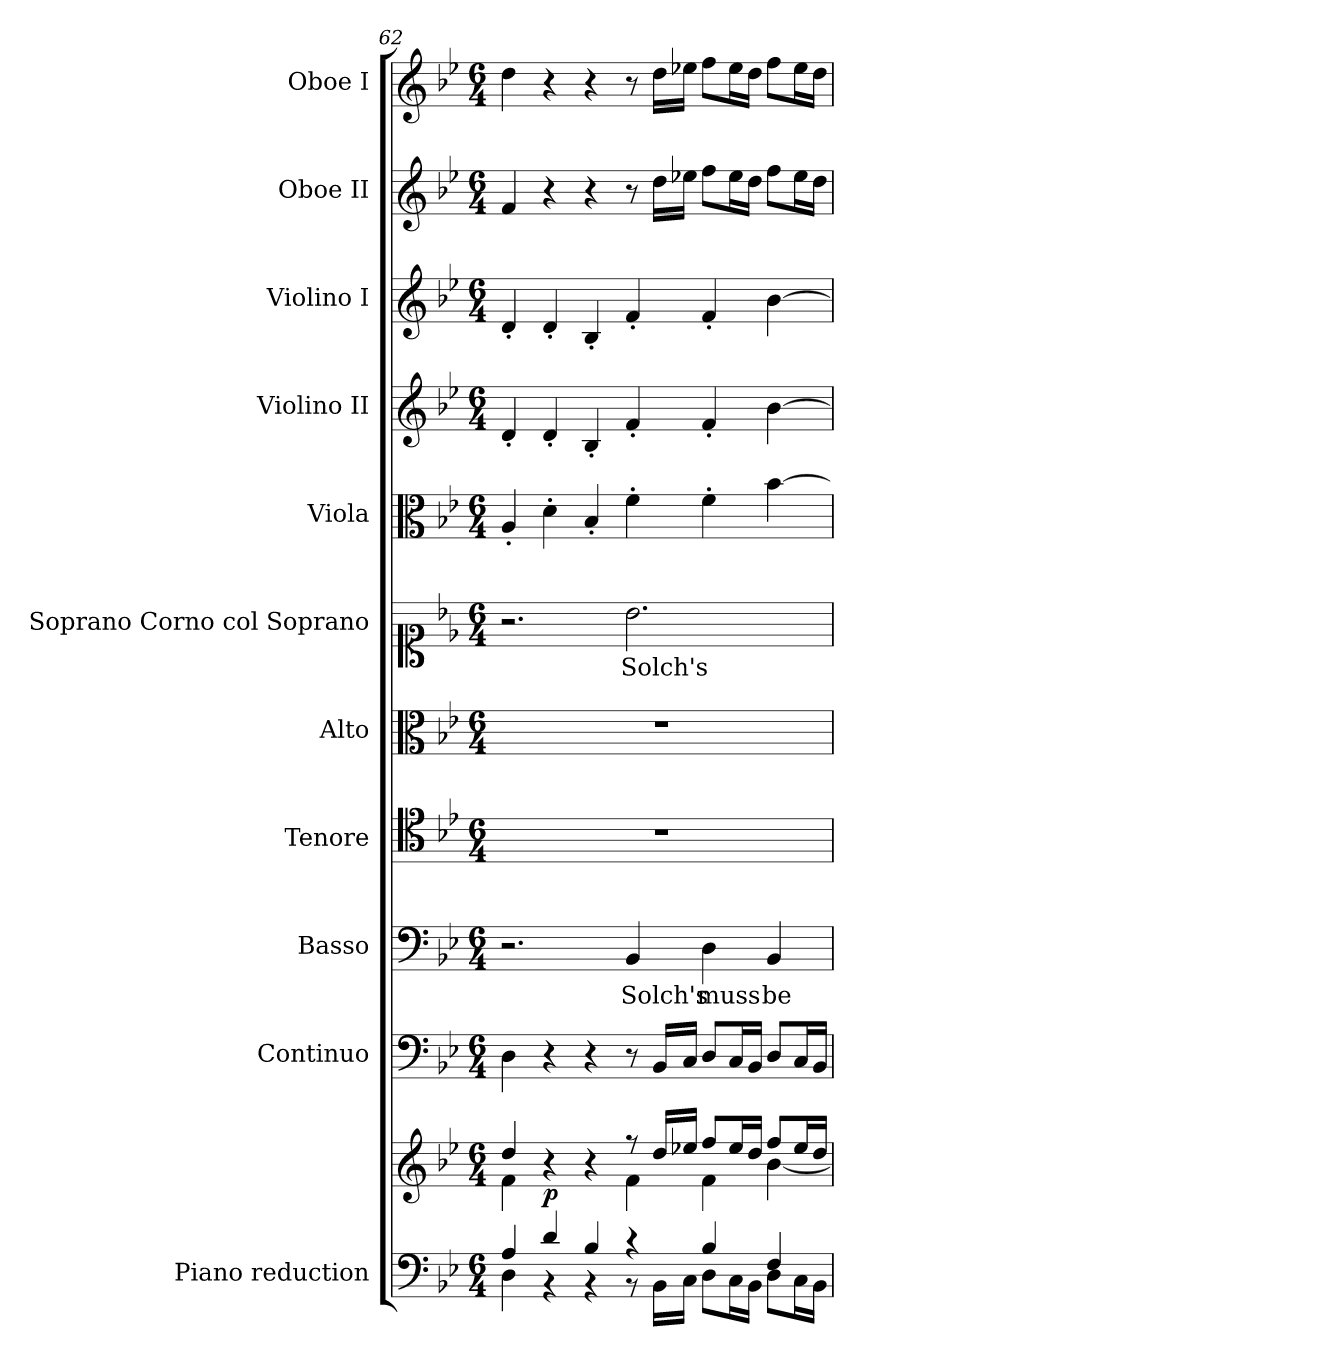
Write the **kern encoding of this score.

**kern	**kern	**dynam	**kern	**kern	**text	**kern	**kern	**kern	**text	**kern	**kern	**kern	**kern	**kern
*part11	*part11	*part11	*part10	*part9	*part9	*part8	*part7	*part6	*part6	*part5	*part4	*part3	*part2	*part1
*staff12	*staff11	*staff11/12	*staff10	*staff9	*staff9	*staff8	*staff7	*staff6	*staff6	*staff5	*staff4	*staff3	*staff2	*staff1
*I"Piano reduction	*	*	*I"Continuo	*I"Basso	*	*I"Tenore	*I"Alto	*I"Soprano Corno col Soprano	*	*I"Viola	*I"Violino II	*I"Violino I	*I"Oboe II	*I"Oboe I
*I'Pno	*	*	*	*	*	*	*	*	*	*I'Vla	*I'Vln	*I'Vln	*I'Ob	*I'Ob
!!LO:PB:g=z
*clefF4	*clefG2	*	*clefF4	*clefF4	*	*clefC4	*clefC3	*clefC1	*	*clefC3	*clefG2	*clefG2	*clefG2	*clefG2
*k[b-e-]	*k[b-e-]	*	*k[b-e-]	*k[b-e-]	*	*k[b-e-]	*k[b-e-]	*k[b-e-]	*	*k[b-e-]	*k[b-e-]	*k[b-e-]	*k[b-e-]	*k[b-e-]
*M6/4	*M6/4	*	*M6/4	*M6/4	*	*M6/4	*M6/4	*M6/4	*	*M6/4	*M6/4	*M6/4	*M6/4	*M6/4
=62	=62	=62	=62	=62	=62	=62	=62	=62	=62	=62	=62	=62	=62	=62
*^	*^	*	*	*	*	*	*	*	*	*	*	*	*	*
4A/	4D\	4dd/	4f\	.	4D\	2.r	.	1.r	1.r	2.r	.	4A'/	4d'/	4d'/	4f/	4dd\
!	!	!	!	!LO:DY:b	!	!	!	!	!	!	!	!	!	!	!	!
4d/	4r	4r	4ryy	p	4r	.	.	.	.	.	.	4d'\	4d'/	4d'/	4r	4r
4B-/	4r	4r	4ryy	.	4r	.	.	.	.	.	.	4B-'/	4B-'/	4B-'/	4r	4r
!	!	!	!	!	!	!	!LO:LY:b	!	!	!	!LO:LY:b	!	!	!	!	!
4r	8r	8r	4f\	.	8r	4BB-/	Solch's	.	.	2.b-\	Solch's	4f'\	4f'/	4f'/	8r	8r
.	16BB-\LL	16dd/LL	.	.	16BB-/LL	.	.	.	.	.	.	.	.	.	16dd\LL	16dd\LL
.	16C\JJ	16ee-X/JJ	.	.	16C/JJ	.	.	.	.	.	.	.	.	.	16ee-X\JJ	16ee-X\JJ
!	!	!	!	!	!	!	!LO:LY:b	!	!	!	!	!	!	!	!	!
4B-/	8D\L	8ff/L	4f\	.	8D/L	4D\	muss	.	.	.	.	4f'\	4f'/	4f'/	8ff\L	8ff\L
.	16C\L	16ee-/L	.	.	16C/L	.	.	.	.	.	.	.	.	.	16ee-\L	16ee-\L
.	16BB-\JJ	16dd/JJ	.	.	16BB-/JJ	.	.	.	.	.	.	.	.	.	16dd\JJ	16dd\JJ
!	!	!	!	!	!	!	!LO:LY:b	!	!	!	!	!	!	!	!	!
4F/	8D\L	8ff/L	[4b-\	.	8D/L	4BB-/	be-	.	.	.	.	[4b-\	[4b-\	[4b-\	8ff\L	8ff\L
.	16C\L	16ee-/L	.	.	16C/L	.	.	.	.	.	.	.	.	.	16ee-\L	16ee-\L
.	16BB-\JJ	16dd/JJ	.	.	16BB-/JJ	.	.	.	.	.	.	.	.	.	16dd\JJ	16dd\JJ
*v	*v	*	*	*	*	*	*	*	*	*	*	*	*	*	*	*
*	*v	*v	*	*	*	*	*	*	*	*	*	*	*	*	*
=	=	=	=	=	=	=	=	=	=	=	=	=	=	=
*-	*-	*-	*-	*-	*-	*-	*-	*-	*-	*-	*-	*-	*-	*-
